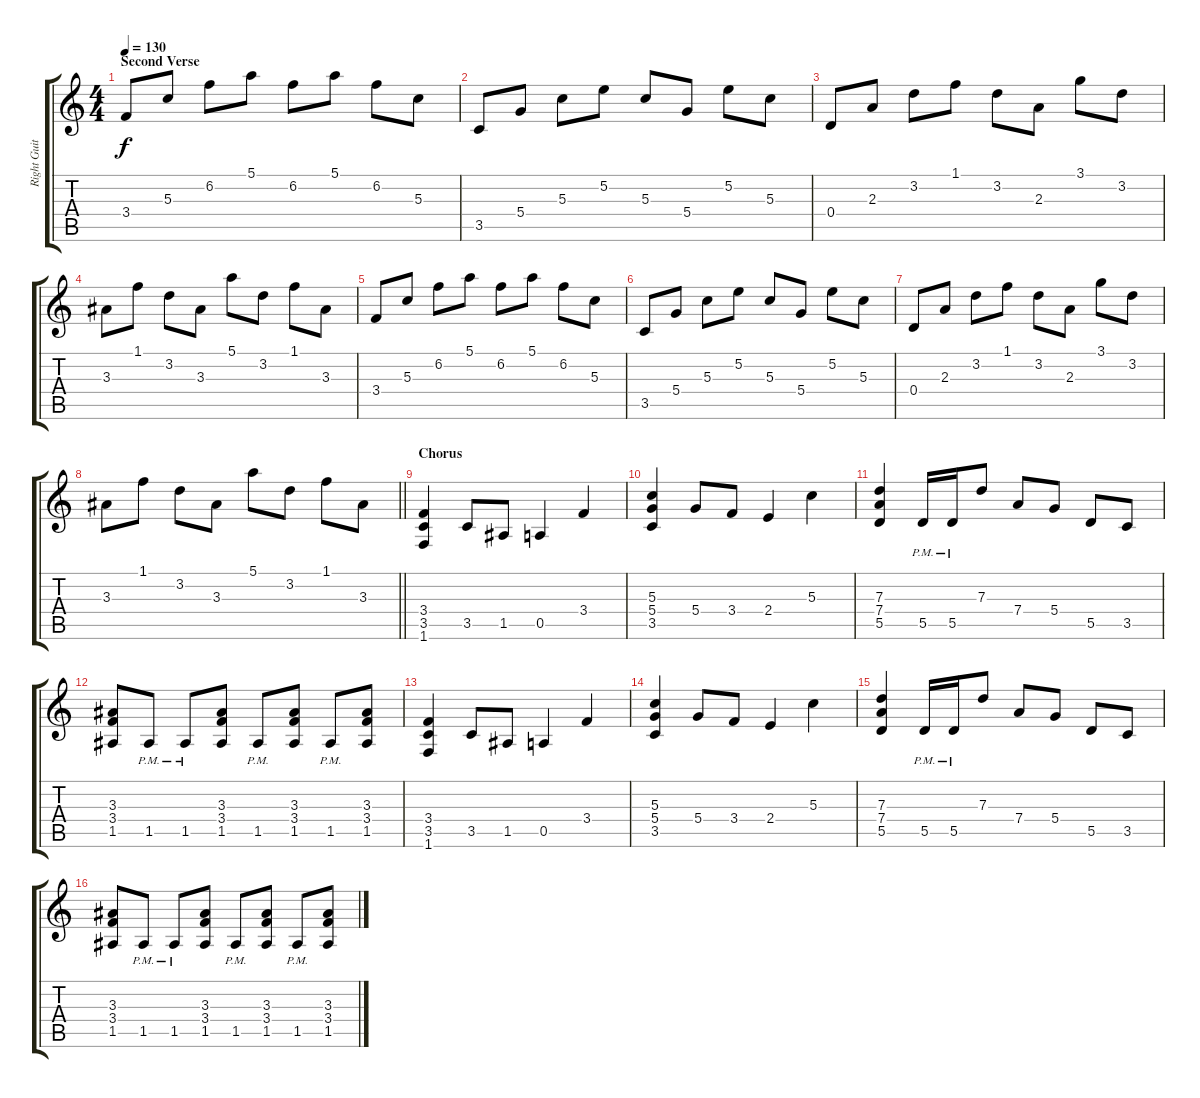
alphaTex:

\track ("Right Guitar" "Right Guit") {instrument overdrivenguitar}
\staff {score tabs}
\tuning (E4 B3 G3 D3 A2 E2) {hide}
\ts (4 4)
\section ("" "Second Verse")
\tempo 130
\clef g2
\ks c
3.4.8{dy f} 5.3.8 6.2.8 5.1.8 6.2.8 5.1.8 6.2.8 5.3.8 |
3.5.8 5.4.8 5.3.8 5.2.8 5.3.8 5.4.8 5.2.8 5.3.8 |
0.4.8 2.3.8 3.2.8 1.1.8 3.2.8 2.3.8 3.1.8 3.2.8 |
3.3.8 1.1.8 3.2.8 3.3.8 5.1.8 3.2.8 1.1.8 3.3.8 |
3.4.8 5.3.8 6.2.8 5.1.8 6.2.8 5.1.8 6.2.8 5.3.8 |
3.5.8 5.4.8 5.3.8 5.2.8 5.3.8 5.4.8 5.2.8 5.3.8 |
0.4.8 2.3.8 3.2.8 1.1.8 3.2.8 2.3.8 3.1.8 3.2.8 |
\barLineRight lightlight
3.3.8 1.1.8 3.2.8 3.3.8 5.1.8 3.2.8 1.1.8 3.3.8 |
\section ("" "Chorus")
(3.4 3.5 1.6).4 3.5.8 1.5.8 0.5.4 3.4.4 |
(5.3 5.4 3.5).4 5.4.8 3.4.8 2.4.4 5.3.4 |
(7.3 7.4 5.5).4 5.5{pm}.16 5.5{pm}.16 7.3.8 7.4.8 5.4.8 5.5.8 3.5.8 |
(3.3 3.4 1.5).8 1.5{pm}.8 1.5{pm}.8 (3.3 3.4 1.5).8 1.5{pm}.8 (3.3 3.4 1.5).8 1.5{pm}.8 (3.3 3.4 1.5).8 |
(3.4 3.5 1.6).4 3.5.8 1.5.8 0.5.4 3.4.4 |
(5.3 5.4 3.5).4 5.4.8 3.4.8 2.4.4 5.3.4 |
(7.3 7.4 5.5).4 5.5{pm}.16 5.5{pm}.16 7.3.8 7.4.8 5.4.8 5.5.8 3.5.8 |
(3.3 3.4 1.5).8 1.5{pm}.8 1.5{pm}.8 (3.3 3.4 1.5).8 1.5{pm}.8 (3.3 3.4 1.5).8 1.5{pm}.8 (3.3 3.4 1.5).8
